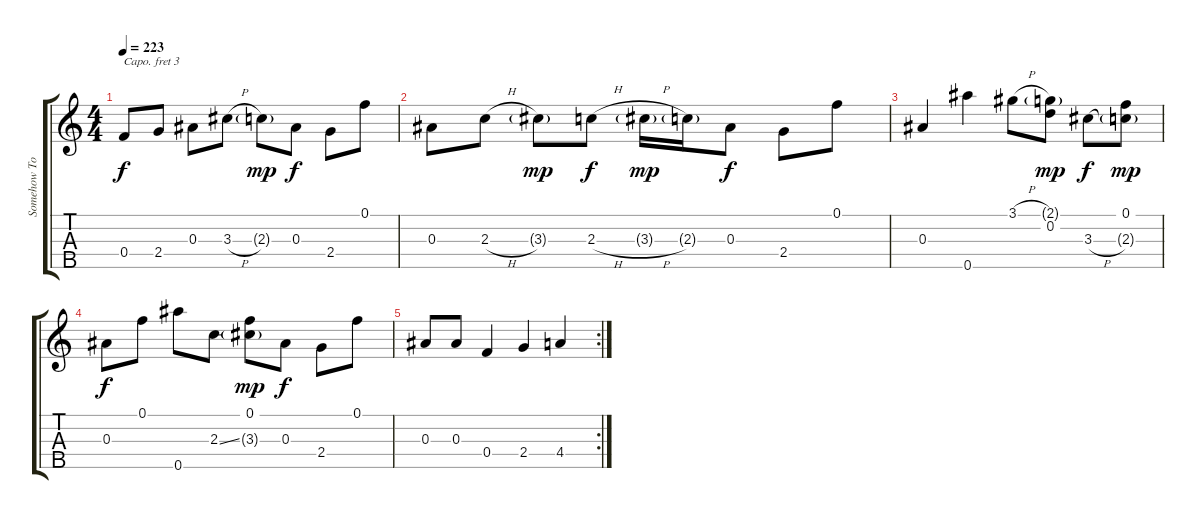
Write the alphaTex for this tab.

\track ("Somehow Tonight / Tab by A. Dalton" "Somehow To") {instrument banjo}
\staff {score tabs}
\capo 3
\tuning (D4 B3 G3 D3 G4) {hide}
\displaytranspose 12
\ts (4 4)
\tempo 223
\clef g2
\ks c
0.4.8{dy f} 2.4.8 0.3.8 3.3{h}.8 2.3{g}.8{dy mp} 0.3.8{dy f} 2.4.8 0.1.8 |
0.3.8 2.3{h}.8 3.3{g}.8{dy mp} 2.3{h}.8{dy f} 3.3{h g}.16{dy mp} 2.3{g}.16 0.3.8{dy f} 2.4.8 0.1.8 |
0.3.4 0.5.4 3.1{h}.8 (2.1{g} 0.2).8{dy mp} 3.3{h}.8{dy f} (0.1 2.3{g}).8{dy mp} |
0.3.8{dy f} 0.1.8 0.5.8 2.3{ss}.8 (0.1 3.3{g}).8{dy mp} 0.3.8{dy f} 2.4.8 0.1.8 |
\rc 2
0.3.8 0.3.8 0.4.4 2.4.4 4.4.4
